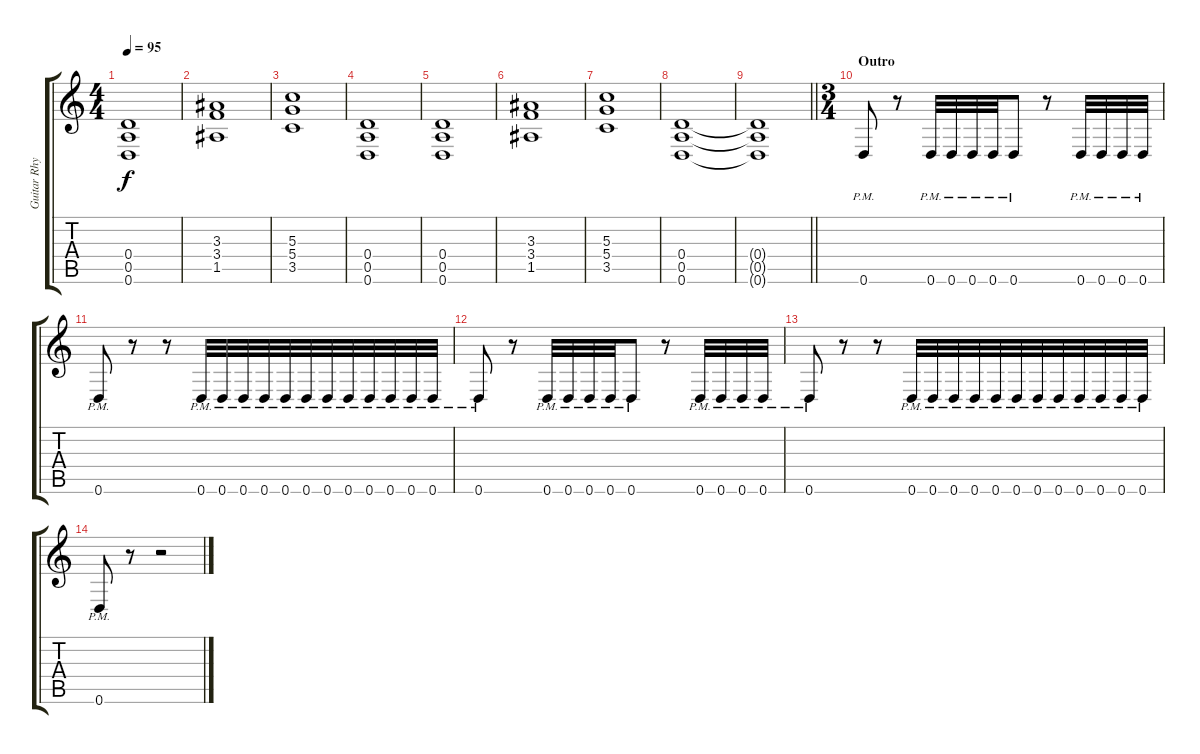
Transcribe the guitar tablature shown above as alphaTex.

\track ("Guitar Rhythm Zacky" "Guitar Rhy") {instrument distortionguitar}
\staff {score tabs}
\tuning (E4 B3 G3 D3 A2 D2) {hide}
\ts (4 4)
\tempo 95
\clef g2
\ks c
(0.4 0.5 0.6).1{dy f} |
(3.3 3.4 1.5).1 |
(5.3 5.4 3.5).1 |
(0.4 0.5 0.6).1 |
(0.4 0.5 0.6).1 |
(3.3 3.4 1.5).1 |
(5.3 5.4 3.5).1 |
(0.4 0.5 0.6).1 |
\barLineRight lightlight
(0.4{t} 0.5{t} 0.6{t}).1 |
\ts (3 4)
\section ("" "Outro")
0.6{pm}.8 r.8 0.6{pm}.32 0.6{pm}.32 0.6{pm}.32 0.6{pm}.32 0.6{pm}.8 r.8 0.6{pm}.32 0.6{pm}.32 0.6{pm}.32 0.6{pm}.32 |
0.6{pm}.8 r.8 r.8 0.6{pm}.32 0.6{pm}.32 0.6{pm}.32 0.6{pm}.32{beam merge} 0.6{pm}.32 0.6{pm}.32 0.6{pm}.32 0.6{pm}.32 0.6{pm}.32 0.6{pm}.32 0.6{pm}.32 0.6{pm}.32 |
0.6{pm}.8 r.8 0.6{pm}.32 0.6{pm}.32 0.6{pm}.32 0.6{pm}.32 0.6{pm}.8 r.8 0.6{pm}.32 0.6{pm}.32 0.6{pm}.32 0.6{pm}.32 |
0.6{pm}.8 r.8 r.8 0.6{pm}.32 0.6{pm}.32 0.6{pm}.32 0.6{pm}.32{beam merge} 0.6{pm}.32 0.6{pm}.32 0.6{pm}.32 0.6{pm}.32 0.6{pm}.32 0.6{pm}.32 0.6{pm}.32 0.6{pm}.32 |
0.6{pm}.8 r.8 r.2
